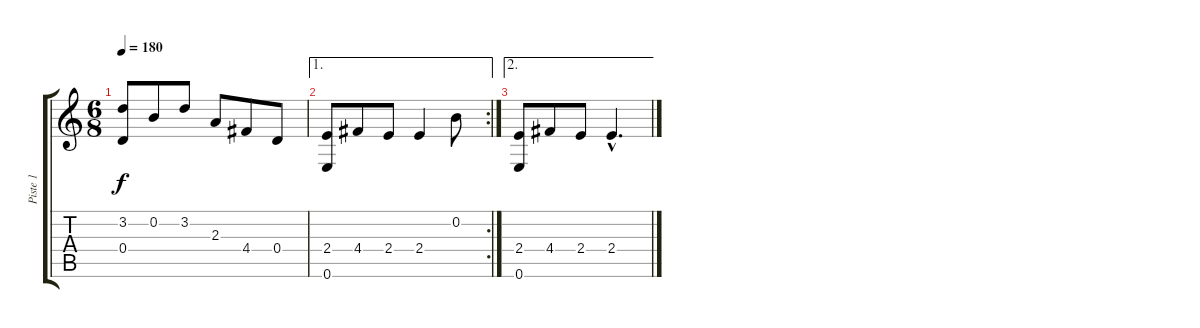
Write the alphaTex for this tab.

\track ("Piste 1" "Piste 1") {instrument acousticguitarnylon}
\staff {score tabs}
\tuning (E4 B3 G3 D3 A2 E2) {hide}
\ts (6 8)
\tempo 180
\clef g2
\ks c
(3.2 0.4).8{dy f} 0.2.8 3.2.8 2.3.8 4.4.8 0.4.8 |
\ae 1
\rc 2
(2.4 0.6).8 4.4.8 2.4.8 2.4.4 0.2.8 |
\ae 2
(2.4 0.6).8 4.4.8 2.4.8 2.4{hac}.4{d}
